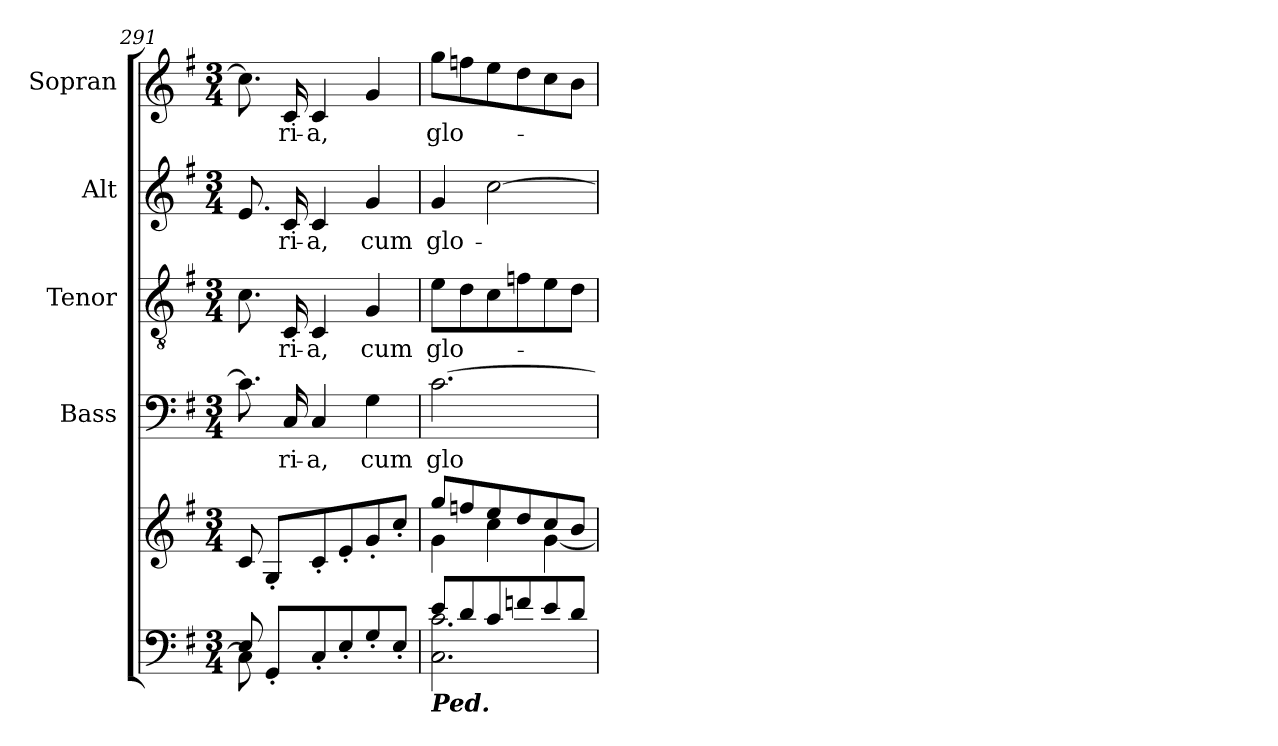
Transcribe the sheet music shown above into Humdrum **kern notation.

**kern	**kern	**kern	**text	**kern	**text	**kern	**text	**kern	**text
*part5	*part5	*part4	*part4	*part3	*part3	*part2	*part2	*part1	*part1
*staff6	*staff5	*staff4	*staff4	*staff3	*staff3	*staff2	*staff2	*staff1	*staff1
*	*	*I"Bass	*	*I"Tenor	*	*I"Alt	*	*I"Sopran	*
*	*	*I'B.	*	*I'T.	*	*I'A.	*	*I'S.	*
!!LO:PB:g=z
*clefF4	*clefG2	*clefF4	*	*clefGv2	*	*clefG2	*	*clefG2	*
*k[f#]	*k[f#]	*k[f#]	*	*k[f#]	*	*k[f#]	*	*k[f#]	*
*G:	*G:	*G:	*	*G:	*	*G:	*	*G:	*
*M3/4	*M3/4	*M3/4	*	*M3/4	*	*M3/4	*	*M3/4	*
=291	=291	=291	=291	=291	=291	=291	=291	=291	=291
*^	*	*	*	*	*	*	*	*	*
8E/	8C\]	8c/	8.c\]	.	8.c\	.	8.e/	.	8.cc\]	.
8GG'</L	8ryy	8G'</L	.	.	.	.	.	.	.	.
!	!	!	!	!LO:LY:b	!	!LO:LY:b	!	!LO:LY:b	!	!LO:LY:b
.	.	.	16C/	-ri-	16C/	-ri-	16c/	-ri-	16c/	-ri-
!	!	!	!	!LO:LY:b	!	!LO:LY:b	!	!LO:LY:b	!	!LO:LY:b
8C'</	4ryy	8c'</	4C/	-a,	4C/	-a,	4c/	-a,	4c/	-a,
8E'</	.	8e'</	.	.	.	.	.	.	.	.
!	!	!	!	!LO:LY:b	!	!LO:LY:b	!	!LO:LY:b	!	!
8G'</	4ryy	8g'</	4G\	cum	4G/	cum	4g/	cum	4g/	.
8E'</J	.	8cc'</J	.	.	.	.	.	.	.	.
=292	=292	=292	=292	=292	=292	=292	=292	=292	=292	=292
*	*	*^	*	*	*	*	*	*	*	*
!LO:TX:b:Bi:t=Ped.	!	!	!	!	!	!	!	!	!	!	!
!	!	!	!	!	!LO:LY:b	!	!LO:LY:b	!	!LO:LY:b	!	!LO:LY:b
8e/L	2.C\ 2.c\	8gg/L	4g\	[2.c\	glo-	8e\L	glo-	4g/	glo-	8gg\L	glo-
8d/	.	8ffn/	.	.	.	8d\	.	.	.	8ffn\	.
8c/	.	8ee/	4cc\	.	.	8c\	.	[2cc\	.	8ee\	.
8fn/	.	8dd/	.	.	.	8fn\	.	.	.	8dd\	.
8e/	.	8cc/	[<4g\	.	.	8e\	.	.	.	8cc\	.
8d/J	.	8b/J	.	.	.	8d\J	.	.	.	8b\J	.
*v	*v	*	*	*	*	*	*	*	*	*	*
*	*v	*v	*	*	*	*	*	*	*	*
=	=	=	=	=	=	=	=	=	=
*-	*-	*-	*-	*-	*-	*-	*-	*-	*-
